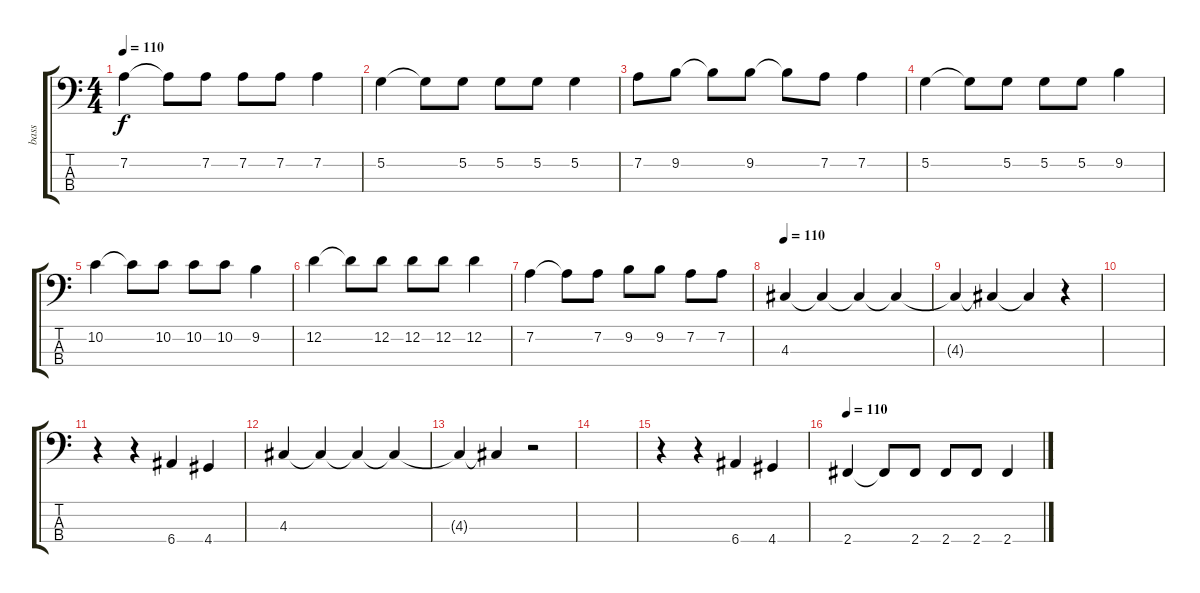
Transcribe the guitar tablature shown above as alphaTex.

\track ("bass" "bass") {instrument electricbassfinger}
\staff {score tabs}
\tuning (G2 D2 A1 E1) {hide}
\ts (4 4)
\tempo 110
\clef f4
\ks c
7.2.4{dy f} 7.2{t}.8 7.2.8 7.2.8 7.2.8 7.2.4 |
5.2.4 5.2{t}.8 5.2.8 5.2.8 5.2.8 5.2.4 |
7.2.8 9.2.8 9.2{t}.8 9.2.8 9.2{t}.8 7.2.8 7.2.4 |
5.2.4 5.2{t}.8 5.2.8 5.2.8 5.2.8 9.2.4 |
10.2.4 10.2{t}.8 10.2.8 10.2.8 10.2.8 9.2.4 |
12.2.4 12.2{t}.8 12.2.8 12.2.8 12.2.8 12.2.4 |
7.2.4 7.2{t}.8 7.2.8 9.2.8 9.2.8 7.2.8 7.2.8 |
\tempo 110
4.3.4 4.3{t}.4 4.3{t}.4 4.3{t}.4 |
4.3{t}.4 4.3{t}.4 4.3{t}.4 r.4 |
|
r.4 r.4 6.4.4 4.4.4 |
4.3.4 4.3{t}.4 4.3{t}.4 4.3{t}.4 |
4.3{t}.4 4.3{t}.4 r.2 |
|
r.4 r.4 6.4.4 4.4.4 |
\tempo 110
2.4.4 2.4{t}.8 2.4.8 2.4.8 2.4.8 2.4.4
